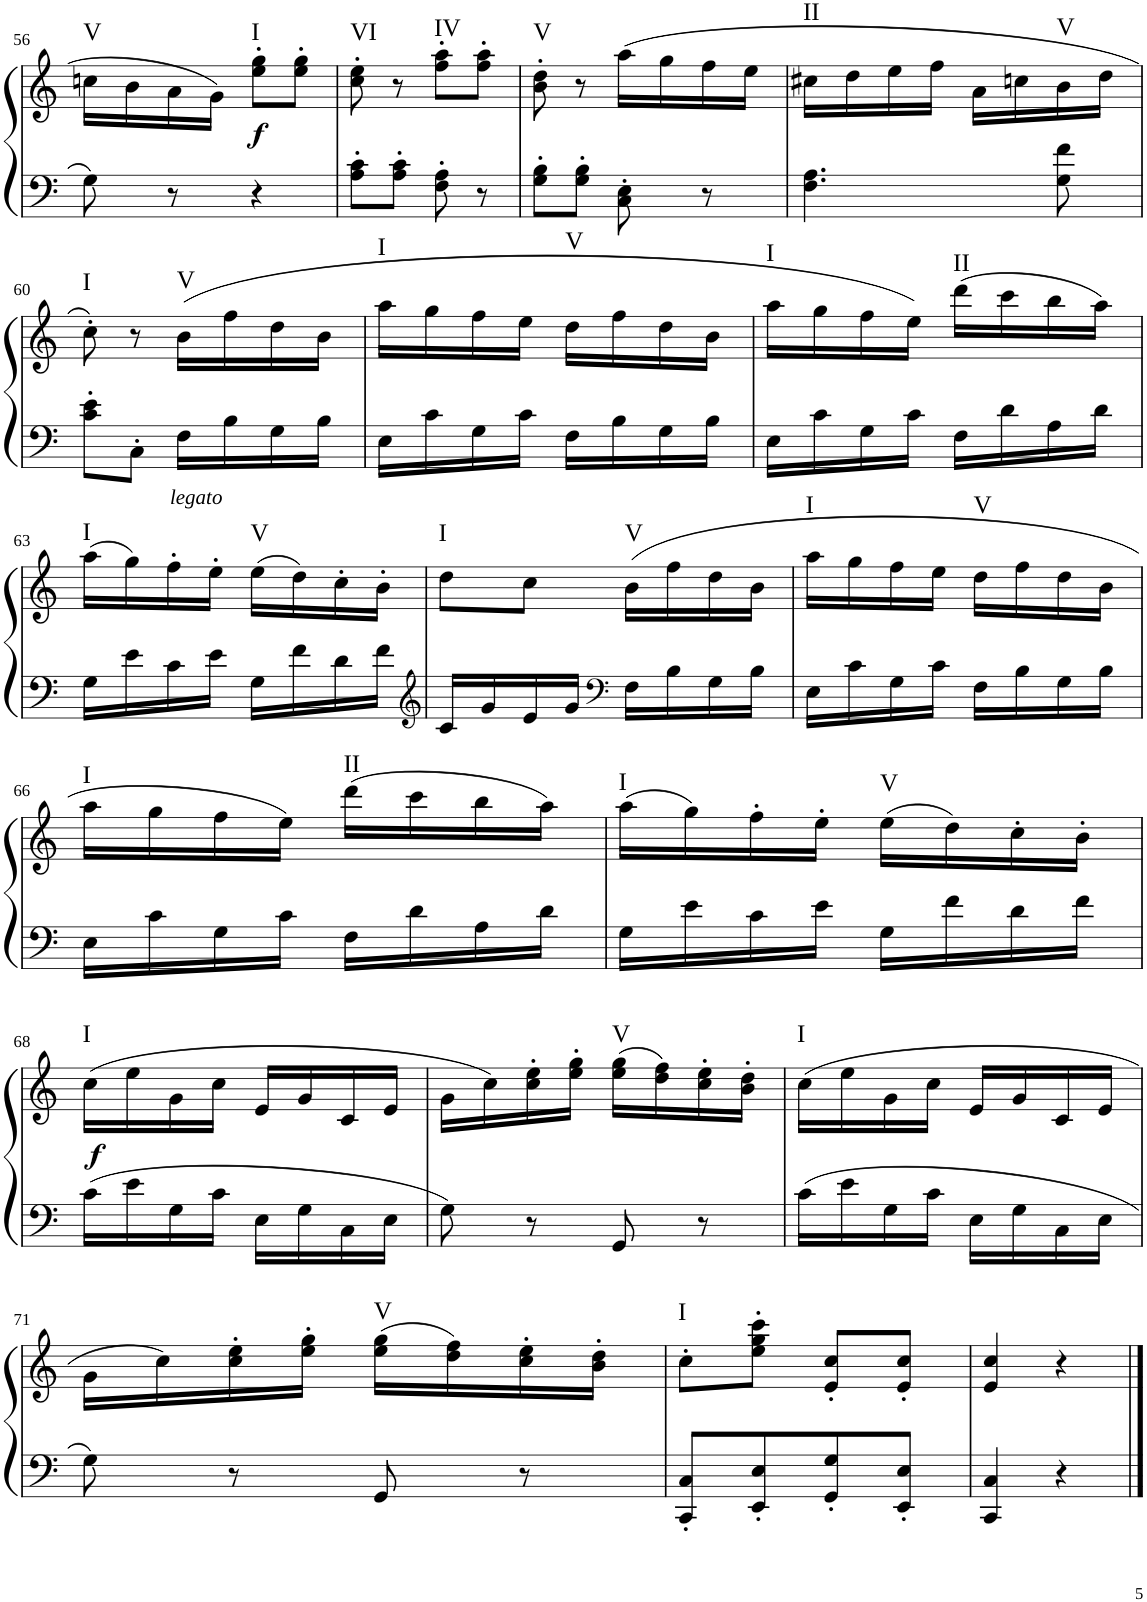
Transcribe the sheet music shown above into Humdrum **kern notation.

**kern	**kern	**dynam	**harte
*part1	*part1	*part1	*part1
*staff2	*staff1	*staff1/2	*
*I"Piano	*	*	*
*I'Pno	*	*	*
!!LO:PB:g=z
*clefF4	*clefG2	*	*
*k[]	*k[]	*	*
*M2/4	*M2/4	*	*
=56	=56	=56	=56
!	!	!	!LO:H:kt=V
8G\	16ccn\LL	.	N
.	16b\	.	.
8r	16a\	.	.
.	16g\JJ	.	.
!	!	!LO:DY:b	!LO:H:kt=I
4r	8ee\' 8gg\'L	f	N
.	8ee\' 8gg\'J	.	.
=57	=57	=57	=57
!	!	!	!LO:H:kt=VI
8A\' 8c\'L	8cc\' 8ee\'	.	N
8A\' 8c\'J	8r	.	.
!	!	!	!LO:H:kt=IV
8F\' 8A\'	8ff\' 8aa\'L	.	N
8r	8ff\' 8aa\'J	.	.
=58	=58	=58	=58
!	!	!	!LO:H:kt=V
8G\' 8B\'L	8b\' 8dd\'	.	N
8G\' 8B\'J	8r	.	.
8C\' 8E\'	(16aa\LL	.	.
.	16gg\	.	.
8r	16ff\	.	.
.	16ee\JJ	.	.
=59	=59	=59	=59
!	!	!	!LO:H:kt=II
4.F\ 4.A\	16cc#X\LL	.	N
.	16dd\	.	.
.	16ee\	.	.
.	16ff\JJ	.	.
.	16a\LL	.	.
.	16ccn\	.	.
!	!	!	!LO:H:kt=V
8G\ 8f\	16b\	.	N
.	16dd\JJ	.	.
!!LO:LB:g=z
=60	=60	=60	=60
!	!	!	!LO:H:kt=I
8c\' 8e\'L	8cc'\)	.	N
8C'\J	8r	.	.
!	!	!LO:DY:b=2	!LO:H:kt=V
16F\LL	(16b\LL	other-dynamics	N
16B\	16ff\	.	.
16G\	16dd\	.	.
16B\JJ	16b\JJ	.	.
=61	=61	=61	=61
!	!	!	!LO:H:kt=I
16E\LL	16aa\LL	.	N
16c\	16gg\	.	.
16G\	16ff\	.	.
16c\JJ	16ee\JJ	.	.
!	!	!	!LO:H:kt=V
16F\LL	16dd\LL	.	N
16B\	16ff\	.	.
16G\	16dd\	.	.
16B\JJ	16b\JJ	.	.
=62	=62	=62	=62
!	!	!	!LO:H:kt=I
16E\LL	16aa\LL	.	N
16c\	16gg\	.	.
16G\	16ff\	.	.
16c\JJ	16ee\JJ)	.	.
!	!	!	!LO:H:kt=II
16F\LL	(16ddd\LL	.	N
16d\	16ccc\	.	.
16A\	16bb\	.	.
16d\JJ	16aa\JJ)	.	.
!!LO:LB:g=z
=63	=63	=63	=63
!	!	!	!LO:H:kt=I
16G\LL	(16aa\LL	.	N
16e\	16gg\)	.	.
16c\	16ff'\	.	.
16e\JJ	16ee'\JJ	.	.
!	!	!	!LO:H:kt=V
16G\LL	(16ee\LL	.	N
16f\	16dd\)	.	.
16d\	16cc'\	.	.
16f\JJ	16b'\JJ	.	.
=64	=64	=64	=64
*clefG2	*	*	*
!	!	!	!LO:H:kt=I
16c/LL	8dd\L	.	N
16g/	.	.	.
16e/	8cc\J	.	.
16g/JJ	.	.	.
*clefF4	*	*	*
!	!	!	!LO:H:kt=V
16F\LL	(16b\LL	.	N
16B\	16ff\	.	.
16G\	16dd\	.	.
16B\JJ	16b\JJ	.	.
=65	=65	=65	=65
!	!	!	!LO:H:kt=I
16E\LL	16aa\LL	.	N
16c\	16gg\	.	.
16G\	16ff\	.	.
16c\JJ	16ee\JJ	.	.
!	!	!	!LO:H:kt=V
16F\LL	16dd\LL	.	N
16B\	16ff\	.	.
16G\	16dd\	.	.
16B\JJ	16b\JJ	.	.
!!LO:LB:g=z
=66	=66	=66	=66
!	!	!	!LO:H:kt=I
16E\LL	16aa\LL	.	N
16c\	16gg\	.	.
16G\	16ff\	.	.
16c\JJ	16ee\JJ)	.	.
!	!	!	!LO:H:kt=II
16F\LL	(16ddd\LL	.	N
16d\	16ccc\	.	.
16A\	16bb\	.	.
16d\JJ	16aa\JJ)	.	.
=67	=67	=67	=67
!	!	!	!LO:H:kt=I
16G\LL	(16aa\LL	.	N
16e\	16gg\)	.	.
16c\	16ff'\	.	.
16e\JJ	16ee'\JJ	.	.
!	!	!	!LO:H:kt=V
16G\LL	(16ee\LL	.	N
16f\	16dd\)	.	.
16d\	16cc'\	.	.
16f\JJ	16b'\JJ	.	.
!!LO:LB:g=z
=68	=68	=68	=68
!	!	!LO:DY:b	!LO:H:kt=I
16c\LL	(16cc\LL	f	N
16e\	16ee\	.	.
16G\	16g\	.	.
16c\JJ	16cc\JJ	.	.
16E\LL	16e/LL	.	.
16G\	16g/	.	.
16C\	16c/	.	.
16E\JJ	16e/JJ	.	.
=69	=69	=69	=69
8G\	16g\LL	.	.
.	16cc\)	.	.
8r	16cc\' 16ee\'	.	.
.	16ee\' 16gg\'JJ	.	.
!	!	!	!LO:H:kt=V
8GG/	(16ee\ 16gg\LL	.	N
.	16dd\ 16ff\)	.	.
8r	16cc\' 16ee\'	.	.
.	16b\' 16dd\'JJ	.	.
=70	=70	=70	=70
!	!	!	!LO:H:kt=I
16c\LL	(16cc\LL	.	N
16e\	16ee\	.	.
16G\	16g\	.	.
16c\JJ	16cc\JJ	.	.
16E\LL	16e/LL	.	.
16G\	16g/	.	.
16C\	16c/	.	.
16E\JJ	16e/JJ	.	.
!!LO:LB:g=z
=71	=71	=71	=71
8G\	16g\LL	.	.
.	16cc\)	.	.
8r	16cc\' 16ee\'	.	.
.	16ee\' 16gg\'JJ	.	.
!	!	!	!LO:H:kt=V
8GG/	(16ee\ 16gg\LL	.	N
.	16dd\ 16ff\)	.	.
8r	16cc\' 16ee\'	.	.
.	16b\' 16dd\'JJ	.	.
=72	=72	=72	=72
!	!	!	!LO:H:kt=I
8CC/' 8C/'L	8cc'\L	.	N
8EE/' 8E/'	8ee\' 8gg\' 8ccc\'J	.	.
8GG/' 8G/'	8e/' 8cc/'L	.	.
8EE/' 8E/'J	8e/' 8cc/'J	.	.
=73	=73	=73	=73
4CC/ 4C/	4e/ 4cc/	.	.
4r	4r	.	.
==	==	==	==
*-	*-	*-	*-
